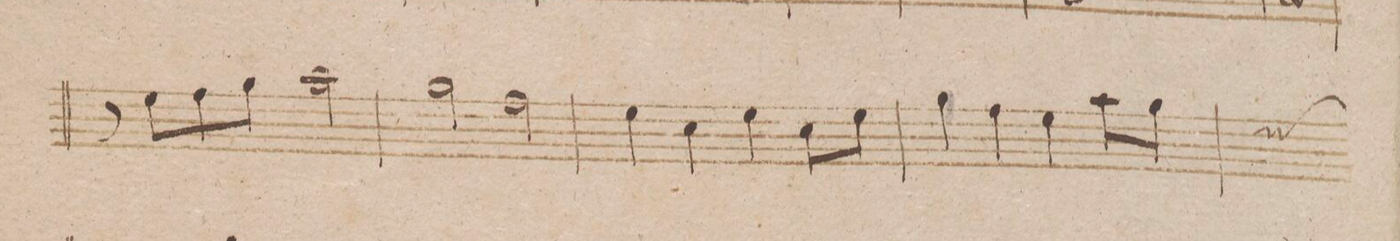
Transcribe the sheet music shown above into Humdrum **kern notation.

**kern	**dynam
*I"Flauto 2do	*
*clefG2	*
*k[b-]	*
*met(c)	*
*M4/4	*
8r	.
8ee\L	.
8ff\	.
8gg\J	.
2aa\	.
=233	=233
2gg\	.
2ff\	.
=234	=234
4ee\	.
4cc\	.
4ee\	.
8cc\L	.
8ee\J	.
=235	=235
4gg\	.
4ff\	.
4ee\	.
8aa\L	.
8gg\J	.
*custos:ee	*
=236	=236
*-	*-
